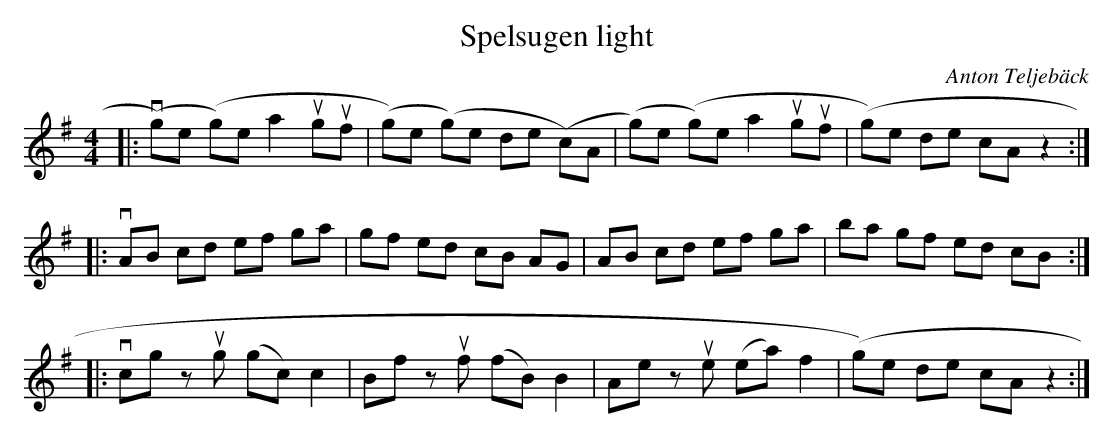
X:1
T:Spelsugen light
C:Anton Teljebäck
M:4/4
L:1/8
K:G
|: v(g)e (g)e a2 uguf | (g)e (g)e de (c)A | (g)e (g)e a2 uguf | (g)e de cA z2 :|
|: vAB cd ef ga | gf ed cB AG | AB cd ef ga | ba gf ed cB :|
|:vcg zug (gc) c2 | Bf zuf (fB) B2 | Ae zue (ea) f2 | (g)e de cA z2 :|
